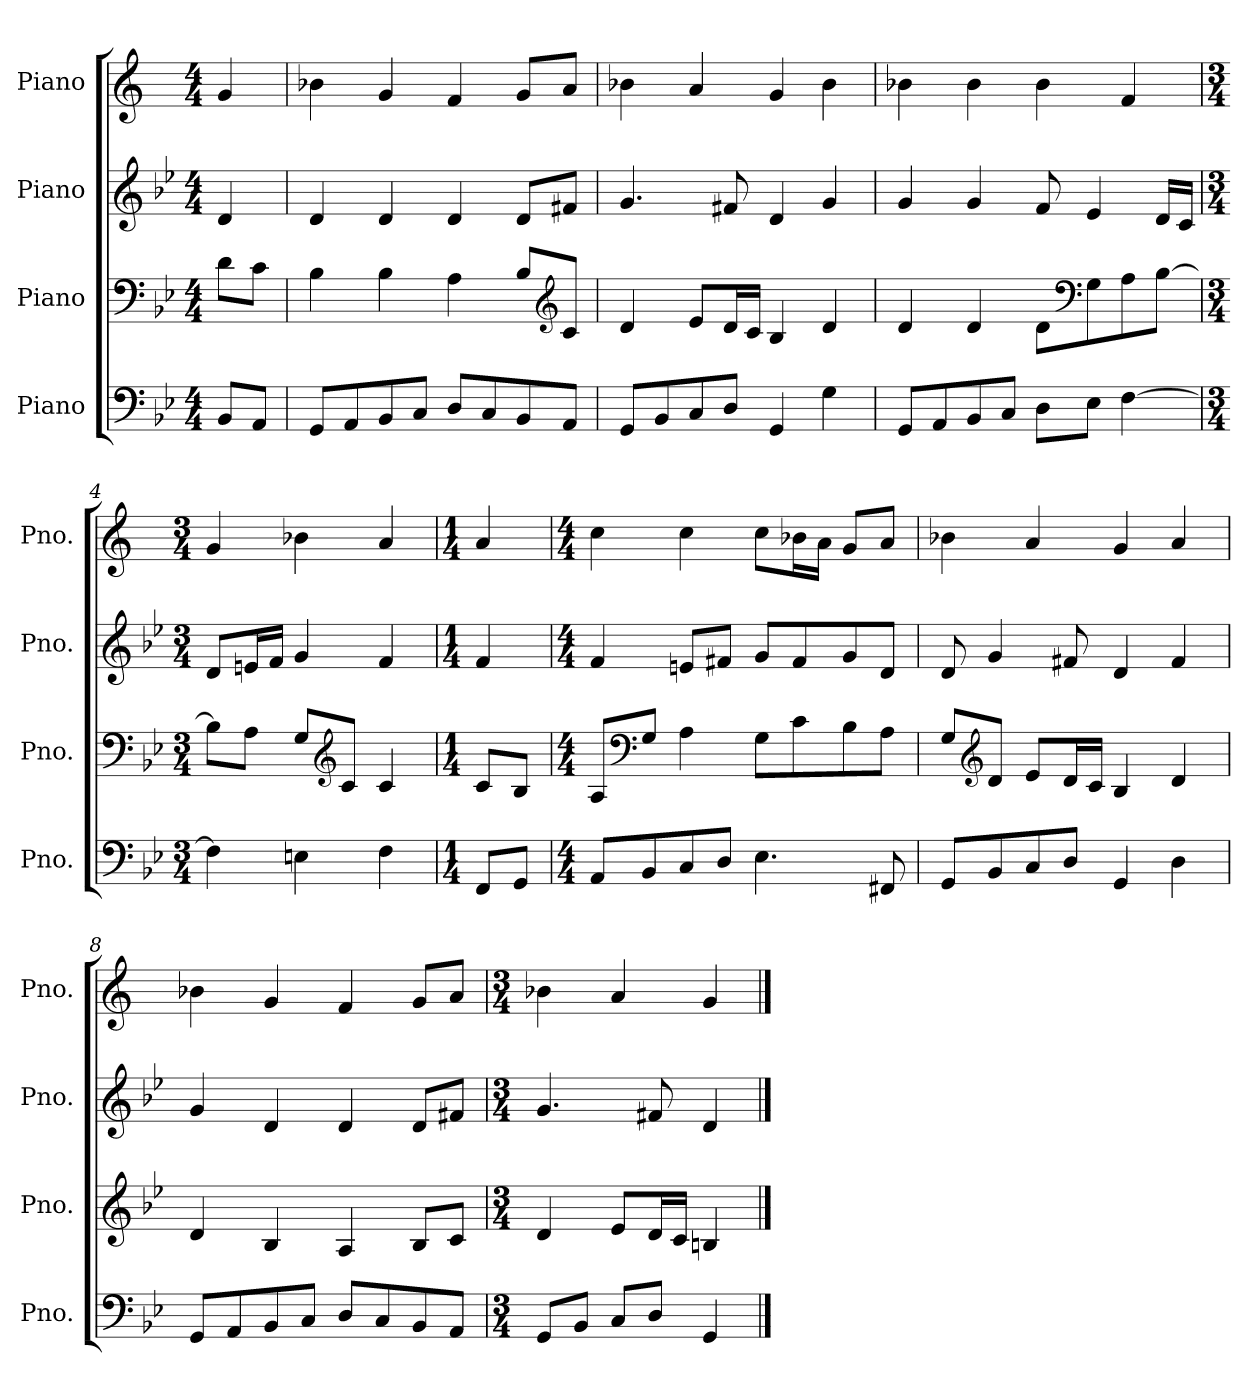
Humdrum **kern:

**kern	**kern	**kern	**kern
*part4	*part3	*part2	*part1
*staff4	*staff3	*staff2	*staff1
*I"Piano	*I"Piano	*I"Piano	*I"Piano
*I'Pno.	*I'Pno.	*I'Pno.	*I'Pno.
*clefF4	*clefF4	*clefG2	*clefG2
*k[b-e-]	*k[b-e-]	*k[b-e-]	*k[]
*M4/4	*M4/4	*M4/4	*M4/4
*MM120	*MM120	*MM120	*MM120
=	=	=	=
8BB-/L	8d\L	4d/	4g/
8AA/J	8c\J	.	.
=1	=1	=1	=1
8GG/L	4B-\	4d/	4b-X\
8AA/	.	.	.
8BB-/	4B-\	4d/	4g/
8C/J	.	.	.
8D/L	4A\	4d/	4f/
8C/	.	.	.
8BB-/	8B-/L	8d/L	8g/L
*	*clefG2	*	*
8AA/J	8c/J	8f#X/J	8a/J
=2	=2	=2	=2
8GG/L	4d/	4.g/	4b-X\
8BB-/	.	.	.
8C/	8e-/L	.	4a/
8D/J	16d/L	8f#X/	.
.	16c/JJ	.	.
4GG/	4B-/	4d/	4g/
4G\	4d/	4g/	4b-\
=3	=3	=3	=3
8GG/L	4d/	4g/	4b-X\
8AA/	.	.	.
8BB-/	4d/	4g/	4b-\
8C/J	.	.	.
8D\L	8d\L	8f/	4b-\
*	*clefF4	*	*
8E-\J	8G\	4e-/	.
[4F\	8A\	.	4f/
.	[8B-\J	16d/LL	.
.	.	16c/JJ	.
!!LO:LB:g=z
=4	=4	=4	=4
*M3/4	*M3/4	*M3/4	*M3/4
4F\]	8B-\L]	8d/L	4g/
.	8A\J	16en/L	.
.	.	16f/JJ	.
4En\	8G/L	4g/	4b-X\
*	*clefG2	*	*
.	8c/J	.	.
4F\	4c/	4f/	4a/
=5	=5	=5	=5
*M1/4	*M1/4	*M1/4	*M1/4
8FF/L	8c/L	4f/	4a/
8GG/J	8B-/J	.	.
=6	=6	=6	=6
*M4/4	*M4/4	*M4/4	*M4/4
8AA/L	8A/L	4f/	4cc\
*	*clefF4	*	*
8BB-/	8G/J	.	.
8C/	4A\	8en/L	4cc\
8D/J	.	8f#X/J	.
4.E-\	8G\L	8g/L	8cc\L
.	8c\	8f#/	16b-X\L
.	.	.	16a\JJ
.	8B-\	8g/	8g/L
8FF#X/	8A\J	8d/J	8a/J
=7	=7	=7	=7
8GG/L	8G/L	8d/	4b-X\
*	*clefG2	*	*
8BB-/	8d/J	4g/	.
8C/	8e-/L	.	4a/
8D/J	16d/L	8f#X/	.
.	16c/JJ	.	.
4GG/	4B-/	4d/	4g/
4D\	4d/	4f#/	4a/
!!LO:LB:g=z
=8	=8	=8	=8
8GG/L	4d/	4g/	4b-X\
8AA/	.	.	.
8BB-/	4B-/	4d/	4g/
8C/J	.	.	.
8D/L	4A/	4d/	4f/
8C/	.	.	.
8BB-/	8B-/L	8d/L	8g/L
8AA/J	8c/J	8f#X/J	8a/J
=9	=9	=9	=9
*M3/4	*M3/4	*M3/4	*M3/4
8GG/L	4d/	4.g/	4b-X\
8BB-/J	.	.	.
8C/L	8e-/L	.	4a/
8D/J	16d/L	8f#X/	.
.	16c/JJ	.	.
4GG/	4Bn/	4d/	4g/
==	==	==	==
*-	*-	*-	*-
